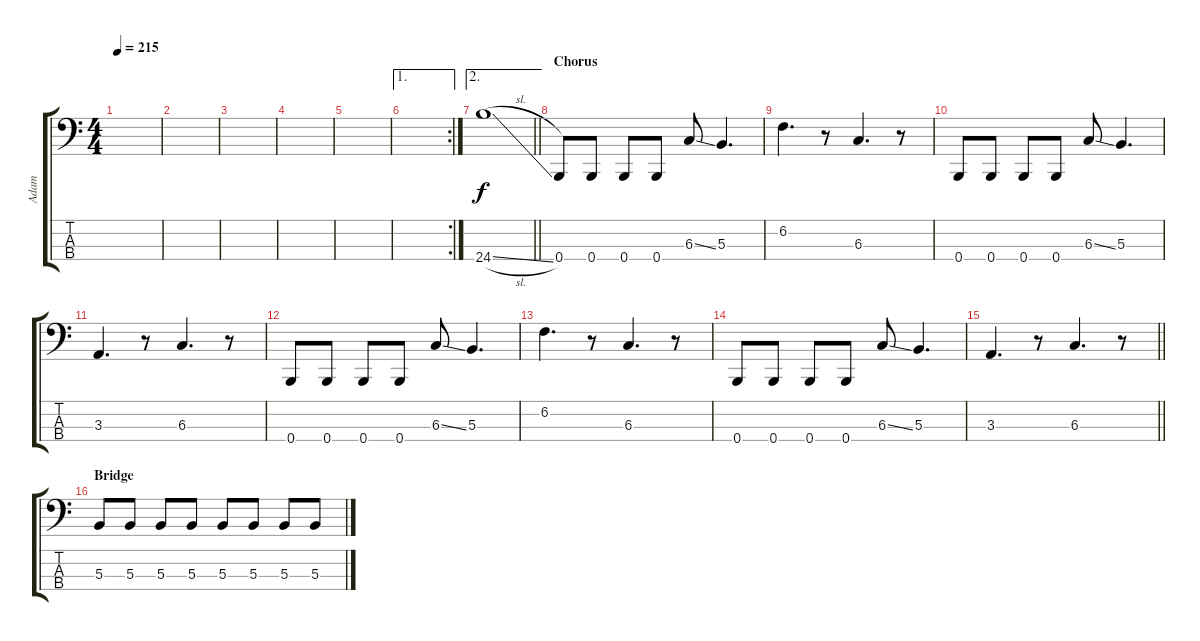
\track ("Adam" "Adam") {instrument electricbasspick}
\staff {score tabs}
\tuning (E2 B1 Gb1 B0) {hide}
\ts (4 4)
\tempo 215
\clef f4
\ks c
|
|
|
|
|
\ae 1
\rc 2
|
\ae 2
\barLineRight lightlight
24.4{sl}.1 |
\section ("" "Chorus")
0.4.8 0.4.8 0.4.8 0.4.8 6.3{ss}.8 5.3.4{d} |
6.2.4{d} r.8 6.3.4{d} r.8 |
0.4.8 0.4.8 0.4.8 0.4.8 6.3{ss}.8 5.3.4{d} |
3.3.4{d} r.8 6.3.4{d} r.8 |
0.4.8 0.4.8 0.4.8 0.4.8 6.3{ss}.8 5.3.4{d} |
6.2.4{d} r.8 6.3.4{d} r.8 |
0.4.8 0.4.8 0.4.8 0.4.8 6.3{ss}.8 5.3.4{d} |
\barLineRight lightlight
3.3.4{d} r.8 6.3.4{d} r.8 |
\section ("" "Bridge")
5.3.8 5.3.8 5.3.8 5.3.8 5.3.8 5.3.8 5.3.8 5.3.8
